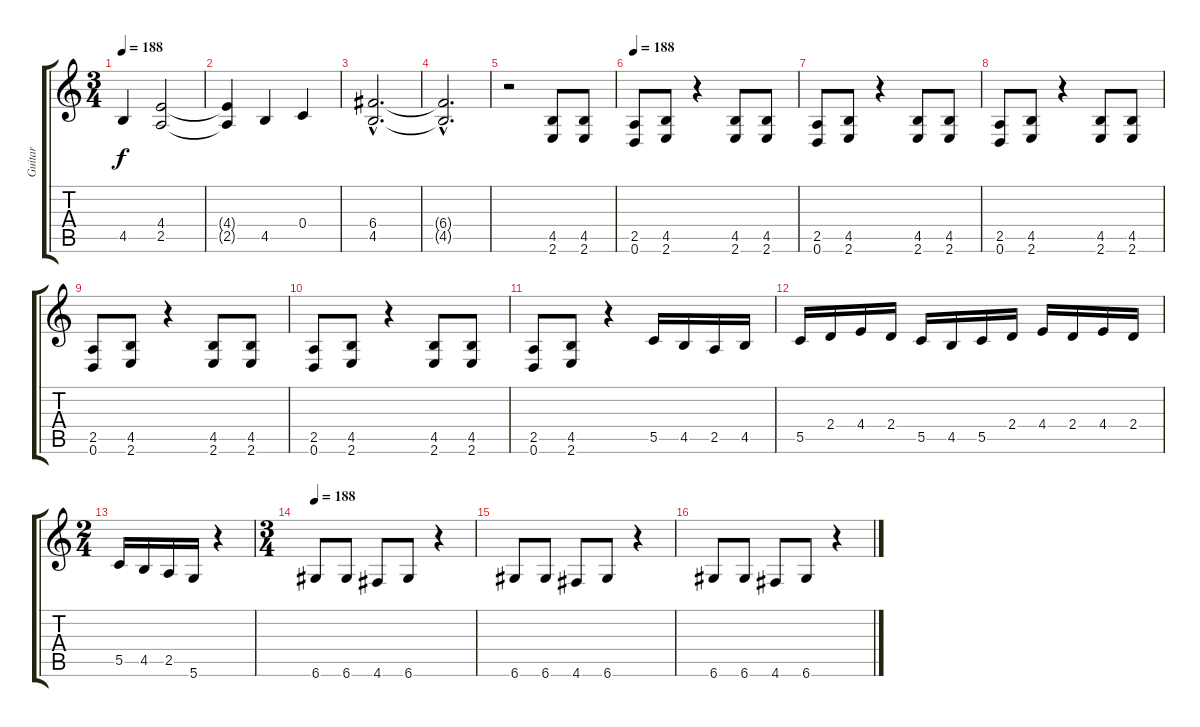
\track ("Guitar" "Guitar") {instrument distortionguitar}
\staff {score tabs}
\tuning (D4 A3 F3 C3 G2 D2) {hide}
\ts (3 4)
\tempo 188
\clef g2
\ks c
4.5.4{dy f} (4.4 2.5).2 |
(4.4{t} 2.5{t}).4 4.5.4 0.4.4 |
(6.4{hac} 4.5{hac}).2{d} |
(6.4{hac t} 4.5{hac t}).2{d} |
r.2 (4.5 2.6).8 (4.5 2.6).8 |
\tempo 188
(2.5 0.6).8 (4.5 2.6).8 r.4 (4.5 2.6).8 (4.5 2.6).8 |
(2.5 0.6).8 (4.5 2.6).8 r.4 (4.5 2.6).8 (4.5 2.6).8 |
(2.5 0.6).8 (4.5 2.6).8 r.4 (4.5 2.6).8 (4.5 2.6).8 |
(2.5 0.6).8 (4.5 2.6).8 r.4 (4.5 2.6).8 (4.5 2.6).8 |
(2.5 0.6).8 (4.5 2.6).8 r.4 (4.5 2.6).8 (4.5 2.6).8 |
(2.5 0.6).8 (4.5 2.6).8 r.4 5.5.16 4.5.16 2.5.16 4.5.16 |
5.5.16 2.4.16 4.4.16 2.4.16 5.5.16 4.5.16 5.5.16 2.4.16 4.4.16 2.4.16 4.4.16 2.4.16 |
\ts (2 4)
5.5.16 4.5.16 2.5.16 5.6.16 r.4 |
\ts (3 4)
\tempo 188
6.6.8 6.6.8 4.6.8 6.6.8 r.4 |
6.6.8 6.6.8 4.6.8 6.6.8 r.4 |
6.6.8 6.6.8 4.6.8 6.6.8 r.4
